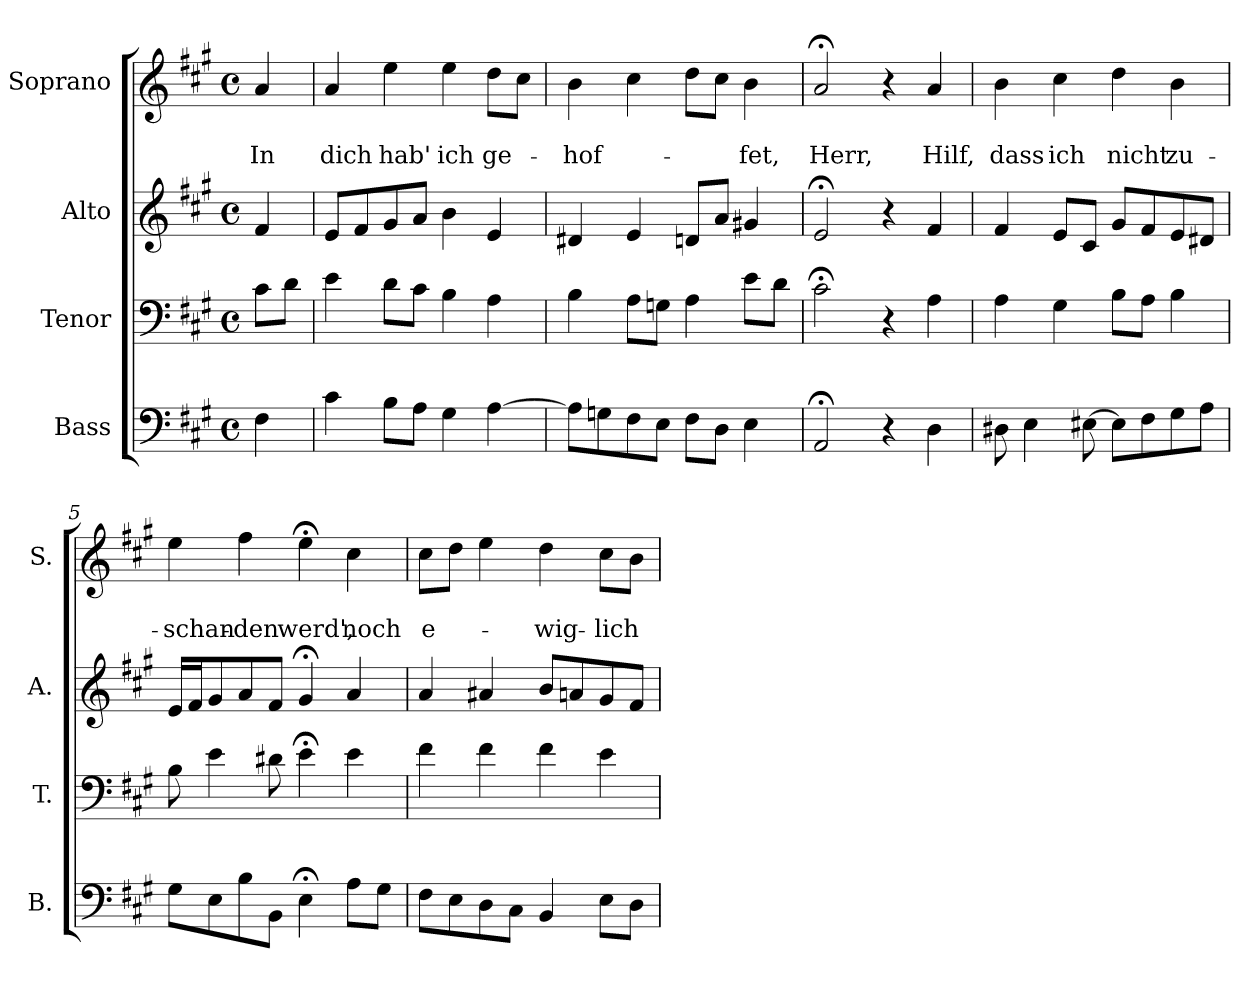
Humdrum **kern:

**kern	**kern	**kern	**kern	**text	**text
*part4	*part3	*part2	*part1	*part1	*part1
*staff4	*staff3	*staff2	*staff1	*staff1	*staff1
*I"Bass	*I"Tenor	*I"Alto	*I"Soprano	*	*
*I'B.	*I'T.	*I'A.	*I'S.	*	*
*clefF4	*clefF4	*clefG2	*clefG2	*	*
*k[f#c#g#]	*k[f#c#g#]	*k[f#c#g#]	*k[f#c#g#]	*	*
*A:	*A:	*A:	*A:	*	*
*M4/4	*M4/4	*M4/4	*M4/4	*	*
*met(c)	*met(c)	*met(c)	*met(c)	*	*
=	=	=	=	=	=
4F#\	8c#\L	4f#/	4a/	.	In
.	8d\J	.	.	.	.
=1	=1	=1	=1	=1	=1
4c#\	4e\	8e/L	4a/	.	dich
.	.	8f#/	.	.	.
8B\L	8d\L	8g#/	4ee\	.	hab'
8A\J	8c#\J	8a/J	.	.	.
4G#\	4B\	4b\	4ee\	.	ich
[4A\	4A\	4e/	8dd\L	.	ge-
.	.	.	8cc#\J	.	.
=2	=2	=2	=2	=2	=2
8A\L]	4B\	4d#X/	4b\	.	-hof-
8Gn\	.	.	.	.	.
8F#\	8A\L	4e/	4cc#\	.	.
8E\J	8Gn\J	.	.	.	.
8F#\L	4A\	8dn/L	8dd\L	.	.
8D\J	.	8a/J	8cc#\J	.	.
4E\	8e\L	4g#X/	4b\	.	-fet,
.	8d\J	.	.	.	.
=3	=3	=3	=3	=3	=3
2AA;</	2c#;<\	2e;</	2a;</	.	Herr,
4r	4r	4r	4r	.	.
4D\	4A\	4f#/	4a/	.	Hilf,
=4	=4	=4	=4	=4	=4
8D#X\	4A\	4f#/	4b\	.	dass
4E\	.	.	.	.	.
.	4G#\	8e/L	4cc#\	.	ich
[8E#X\	.	8c#/J	.	.	.
8E#\L]	8B\L	8g#/L	4dd\	.	nicht
8F#\	8A\J	8f#/	.	.	.
8G#\	4B\	8e/	4b\	.	zu-
8A\J	.	8d#X/J	.	.	.
!!LO:LB:g=z
=5	=5	=5	=5	=5	=5
8G#\L	8B\	16e/LL	4ee\	.	-schan-
.	.	16f#/J	.	.	.
8E\	4e\	8g#/	.	.	.
8B\	.	8a/	4ff#\	.	-den
8BB\J	8d#X\	8f#/J	.	.	.
4E;<\	4e;<\	4g#;</	4ee;<\	.	werd',
8A\L	4e\	4a/	4cc#\	.	noch
8G#\J	.	.	.	.	.
=6	=6	=6	=6	=6	=6
8F#\L	4f#\	4a/	8cc#\L	.	e-
8E\	.	.	8dd\J	.	.
8D\	4f#\	4a#X/	4ee\	.	.
8C#\J	.	.	.	.	.
4BB/	4f#\	8b/L	4dd\	.	-wig-
.	.	8an/	.	.	.
8E\L	4e\	8g#/	8cc#\L	.	-lich
8D\J	.	8f#/J	8b\J	.	.
=	=	=	=	=	=
*-	*-	*-	*-	*-	*-
